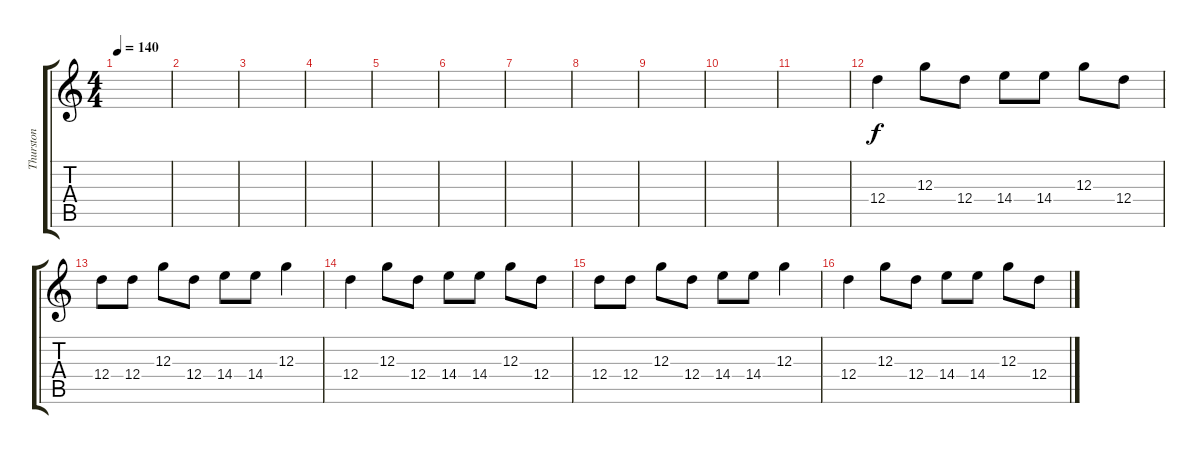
\track ("Thurston" "Thurston") {instrument distortionguitar}
\staff {score tabs}
\tuning (E4 B3 G3 D3 G2 E2) {hide}
\ts (4 4)
\tempo 140
\clef g2
\ks c
|
|
|
|
|
|
|
|
|
|
|
12.4.4 12.3.8 12.4.8 14.4.8 14.4.8 12.3.8 12.4.8 |
12.4.8 12.4.8 12.3.8 12.4.8 14.4.8 14.4.8 12.3.4 |
12.4.4 12.3.8 12.4.8 14.4.8 14.4.8 12.3.8 12.4.8 |
12.4.8 12.4.8 12.3.8 12.4.8 14.4.8 14.4.8 12.3.4 |
12.4.4 12.3.8 12.4.8 14.4.8 14.4.8 12.3.8 12.4.8
